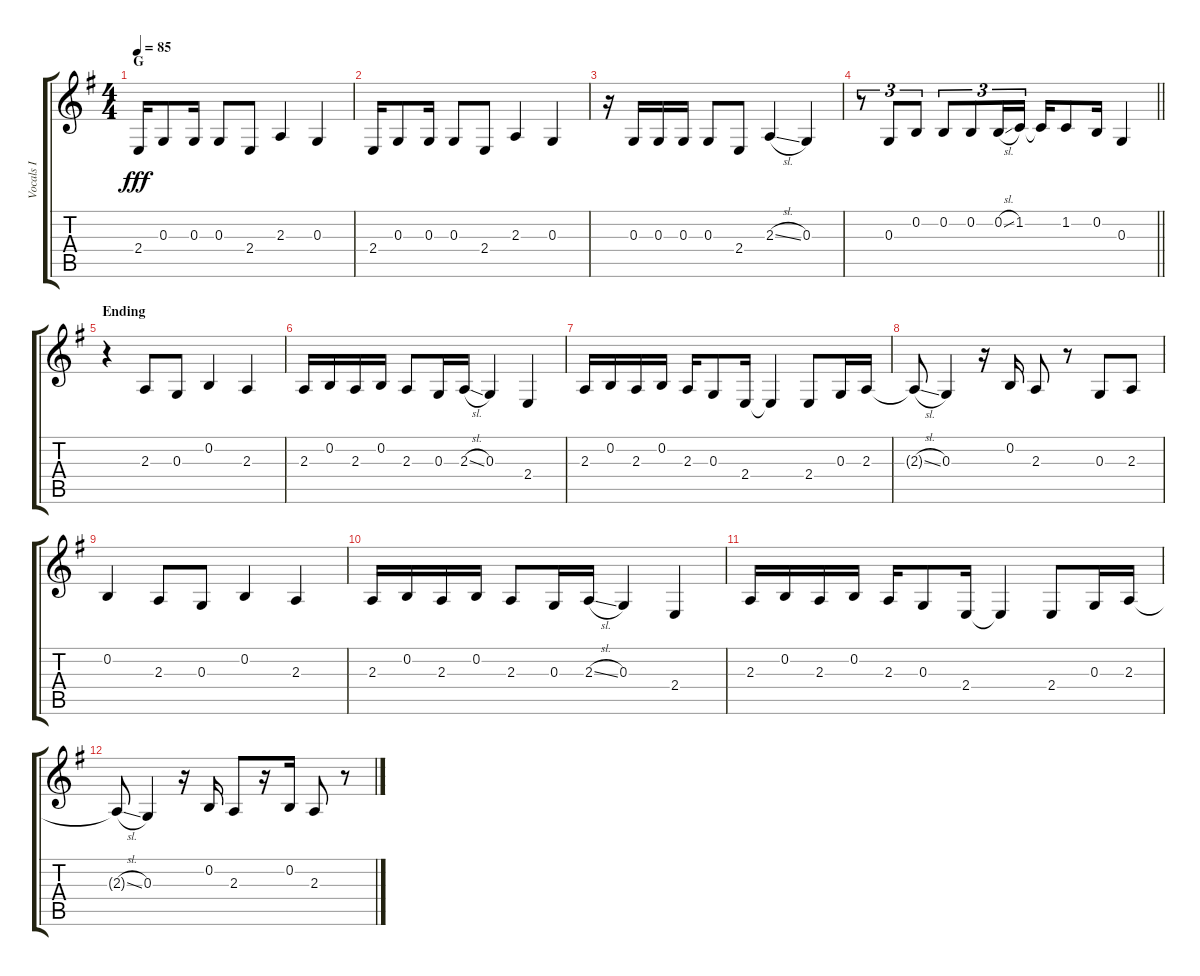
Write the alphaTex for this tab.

\track ("Vocals I" "Vocals I") {instrument voiceoohs}
\staff {score tabs}
\tuning (E4 B3 G3 D3 A2 E2) {hide}
\ts (4 4)
\section ("" "G")
\tempo 85
\clef g2
\ks g
2.4.16{dy fff} 0.3.8 0.3.16 0.3.8 2.4.8 2.3.4 0.3.4 |
2.4.16 0.3.8 0.3.16 0.3.8 2.4.8 2.3.4 0.3.4 |
r.16 0.3.16 0.3.16 0.3.16 0.3.8 2.4.8 2.3{sl}.4 0.3.4 |
\barLineRight lightlight
r.8{tu (3 2)} 0.3.8{tu (3 2)} 0.2.8{tu (3 2)} 0.2.8{tu (3 2)} 0.2.8{tu (3 2)} 0.2{sl}.16{tu (3 2)} 1.2.16{tu (3 2)} 1.2{t}.16 1.2.8 0.2.16 0.3.4 |
\section ("" "Ending")
r.4 2.3.8 0.3.8 0.2.4 2.3.4 |
2.3.16 0.2.16 2.3.16 0.2.16 2.3.8 0.3.16 2.3{sl}.16 0.3.4 2.4.4 |
2.3.16 0.2.16 2.3.16 0.2.16 2.3.16 0.3.8 2.4.16 2.4{t}.4 2.4.8 0.3.16 2.3.16 |
2.3{sl t}.8 0.3.4 r.16 0.2.16 2.3.8 r.8 0.3.8 2.3.8 |
0.2.4 2.3.8 0.3.8 0.2.4 2.3.4 |
2.3.16 0.2.16 2.3.16 0.2.16 2.3.8 0.3.16 2.3{sl}.16 0.3.4 2.4.4 |
2.3.16 0.2.16 2.3.16 0.2.16 2.3.16 0.3.8 2.4.16 2.4{t}.4 2.4.8 0.3.16 2.3.16 |
2.3{sl t}.8 0.3.4 r.16 0.2.16 2.3.8 r.16 0.2.16 2.3.8 r.8
